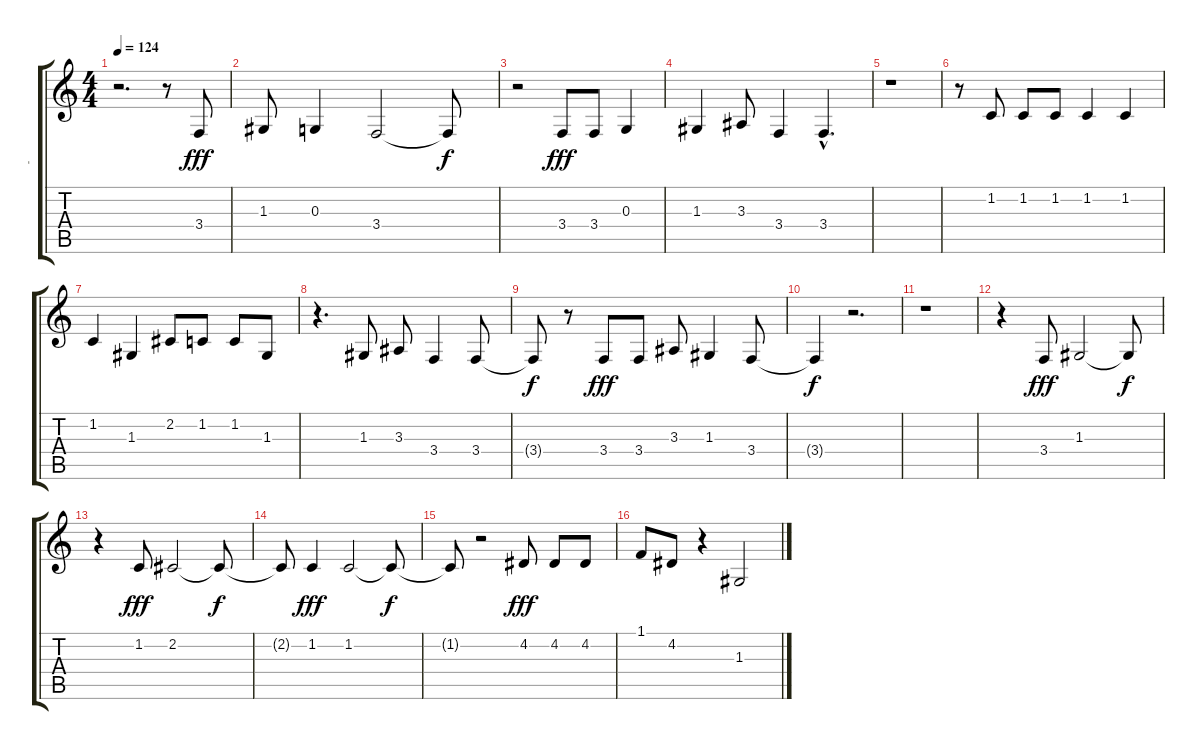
\track ("-" "-") {instrument fx4atmosphere}
\staff {score tabs}
\tuning (E4 B3 G3 D3 A2 E2) {hide}
\ts (4 4)
\tempo 124
\clef g2
\ks c
r.2{d dy f} r.8 3.4.8{dy fff} |
1.3.8 0.3.4 3.4.2 3.4{t}.8{dy f} |
r.2 3.4.8{dy fff balance 8} 3.4.8 0.3.4 |
1.3.4 3.3.8 3.4.4 3.4{hac}.4{d} |
r.1 |
r.8 1.2.8 1.2.8 1.2.8 1.2.4 1.2.4 |
1.2.4 1.3.4 2.2.8 1.2.8 1.2.8 1.3.8 |
r.4{d} 1.3.8 3.3.8 3.4.4 3.4.8 |
3.4{t}.8{dy f} r.8 3.4.8{dy fff} 3.4.8 3.3.8 1.3.4 3.4.8 |
3.4{t}.4{dy f} r.2{d} |
r.1 |
r.4 3.4.8{dy fff} 1.3.2 1.3{t}.8{dy f} |
r.4 1.2.8{dy fff} 2.2.2 2.2{t}.8{dy f} |
2.2{t}.8 1.2.4{dy fff} 1.2.2 1.2{t}.8{dy f} |
1.2{t}.8 r.2 4.2.8{dy fff} 4.2.8 4.2.8 |
1.1.8 4.2.8 r.4 1.3.2{volume 10}
